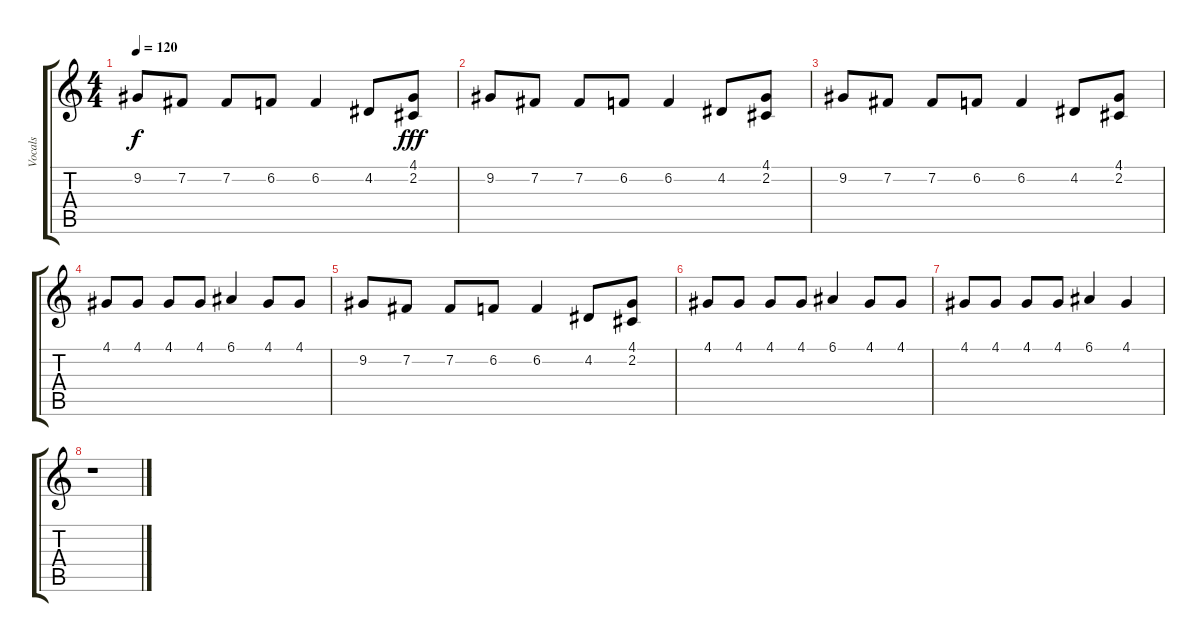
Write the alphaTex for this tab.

\track ("Vocals" "Vocals") {instrument oboe}
\staff {score tabs}
\tuning (E4 B3 G3 D3 A2 E2) {hide}
\ts (4 4)
\tempo 120
\clef g2
\ks c
9.2.8{dy f} 7.2.8 7.2.8 6.2.8 6.2.4 4.2.8 (4.1 2.2).8{dy fff} |
9.2.8 7.2.8 7.2.8 6.2.8 6.2.4 4.2.8 (4.1 2.2).8 |
9.2.8 7.2.8 7.2.8 6.2.8 6.2.4 4.2.8 (4.1 2.2).8 |
4.1.8 4.1.8 4.1.8 4.1.8 6.1.4 4.1.8 4.1.8 |
9.2.8 7.2.8 7.2.8 6.2.8 6.2.4 4.2.8 (4.1 2.2).8 |
4.1.8 4.1.8 4.1.8 4.1.8 6.1.4 4.1.8 4.1.8 |
4.1.8 4.1.8 4.1.8 4.1.8 6.1.4 4.1.4 |
r.1
